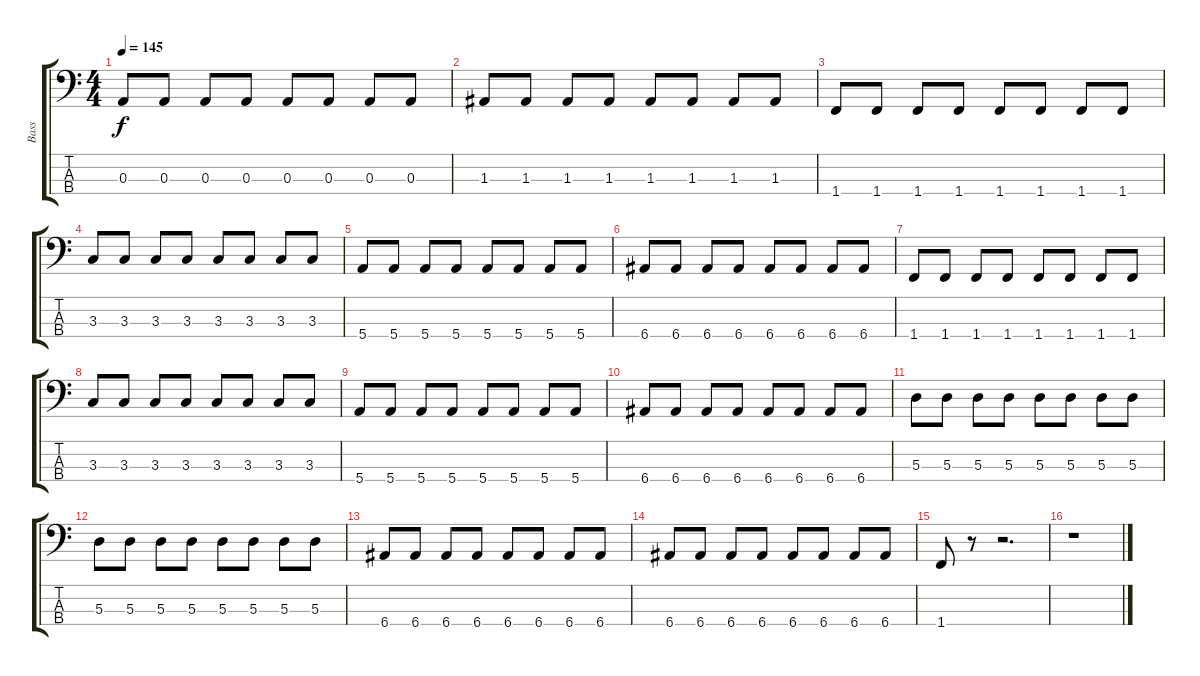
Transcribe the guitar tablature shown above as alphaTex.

\track ("Bass" "Bass") {instrument electricbassfinger}
\staff {score tabs}
\tuning (G2 D2 A1 E1) {hide}
\ts (4 4)
\tempo 145
\clef f4
\ks c
0.3.8{dy f} 0.3.8 0.3.8 0.3.8 0.3.8 0.3.8 0.3.8 0.3.8 |
1.3.8 1.3.8 1.3.8 1.3.8 1.3.8 1.3.8 1.3.8 1.3.8 |
1.4.8 1.4.8 1.4.8 1.4.8 1.4.8 1.4.8 1.4.8 1.4.8 |
3.3.8 3.3.8 3.3.8 3.3.8 3.3.8 3.3.8 3.3.8 3.3.8 |
5.4.8 5.4.8 5.4.8 5.4.8 5.4.8 5.4.8 5.4.8 5.4.8 |
6.4.8 6.4.8 6.4.8 6.4.8 6.4.8 6.4.8 6.4.8 6.4.8 |
1.4.8 1.4.8 1.4.8 1.4.8 1.4.8 1.4.8 1.4.8 1.4.8 |
3.3.8 3.3.8 3.3.8 3.3.8 3.3.8 3.3.8 3.3.8 3.3.8 |
5.4.8 5.4.8 5.4.8 5.4.8 5.4.8 5.4.8 5.4.8 5.4.8 |
6.4.8 6.4.8 6.4.8 6.4.8 6.4.8 6.4.8 6.4.8 6.4.8 |
5.3.8 5.3.8 5.3.8 5.3.8 5.3.8 5.3.8 5.3.8 5.3.8 |
5.3.8 5.3.8 5.3.8 5.3.8 5.3.8 5.3.8 5.3.8 5.3.8 |
6.4.8 6.4.8 6.4.8 6.4.8 6.4.8 6.4.8 6.4.8 6.4.8 |
6.4.8 6.4.8 6.4.8 6.4.8 6.4.8 6.4.8 6.4.8 6.4.8 |
1.4.8 r.8 r.2{d} |
r.1
